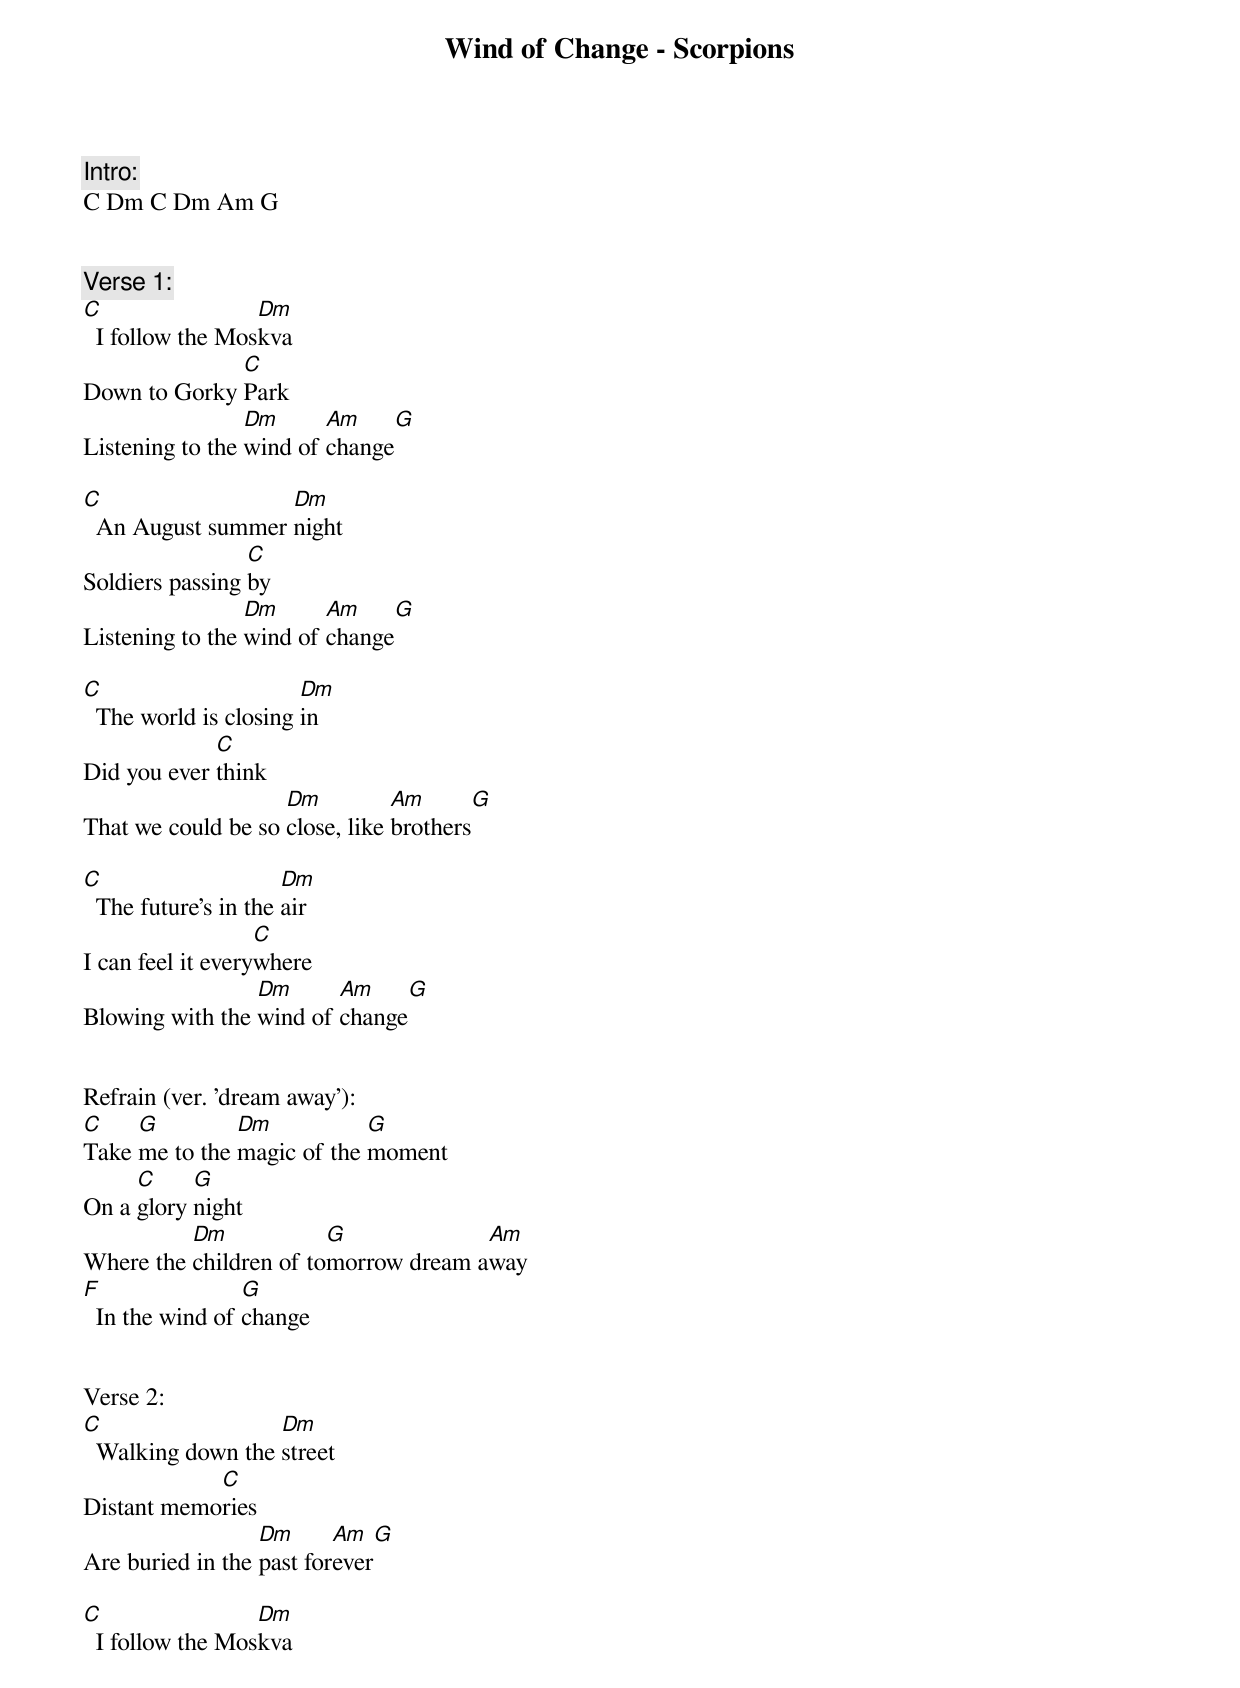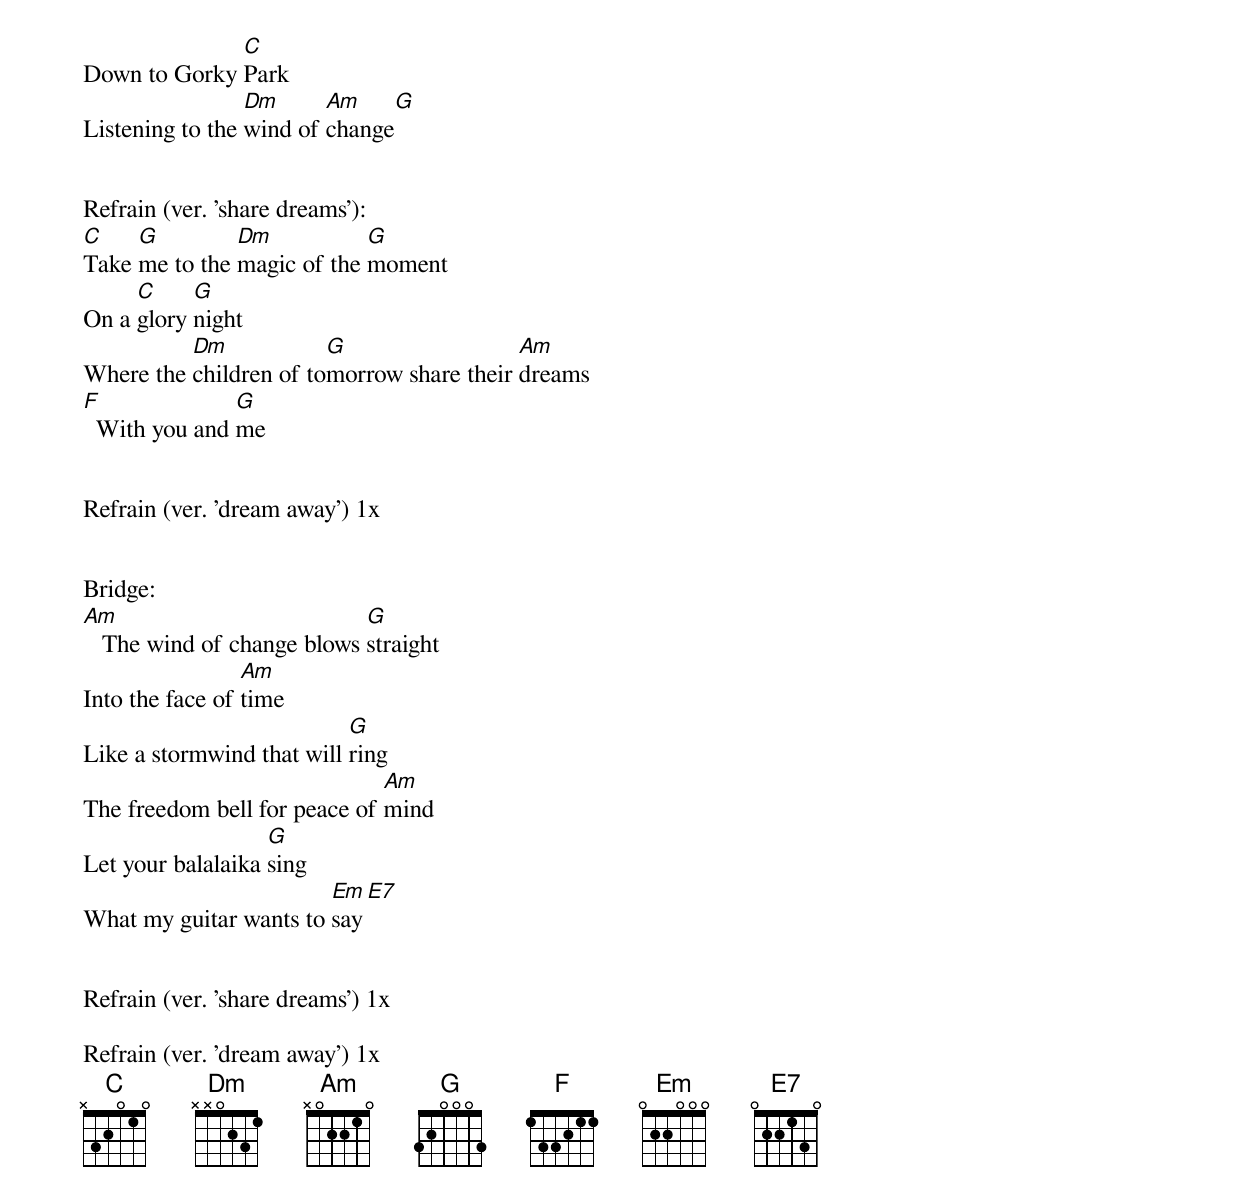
Wind of Change - Scorpions

Intro:
C Dm C Dm Am G


Verse 1:
C                 Dm
  I follow the Moskva
              C
Down to Gorky Park
                 Dm      Am    G
Listening to the wind of change

C                  Dm
  An August summer night
                 C
Soldiers passing by
                 Dm      Am    G
Listening to the wind of change

C                      Dm
  The world is closing in
             C
Did you ever think
                    Dm          Am      G
That we could be so close, like brothers

C                     Dm
  The future's in the air
                   C
I can feel it everywhere
                 Dm      Am    G
Blowing with the wind of change


Refrain (ver. 'dream away'):
C    G         Dm           G
Take me to the magic of the moment
     C     G
On a glory night
          Dm            G             Am
Where the children of tomorrow dream away
F                G
  In the wind of change


Verse 2:
C                  Dm
  Walking down the street
            C
Distant memories
                  Dm      Am  G
Are buried in the past forever

C                 Dm
  I follow the Moskva
              C
Down to Gorky Park
                 Dm      Am    G
Listening to the wind of change


Refrain (ver. 'share dreams'):
C    G         Dm           G
Take me to the magic of the moment
     C     G
On a glory night
          Dm            G                  Am
Where the children of tomorrow share their dreams
F              G
  With you and me


Refrain (ver. 'dream away') 1x


Bridge:
Am                          G
   The wind of change blows straight
                 Am
Into the face of time
                           G
Like a stormwind that will ring
                              Am
The freedom bell for peace of mind
                   G
Let your balalaika sing
                        Em  E7
What my guitar wants to say


Refrain (ver. 'share dreams') 1x

Refrain (ver. 'dream away') 1x
